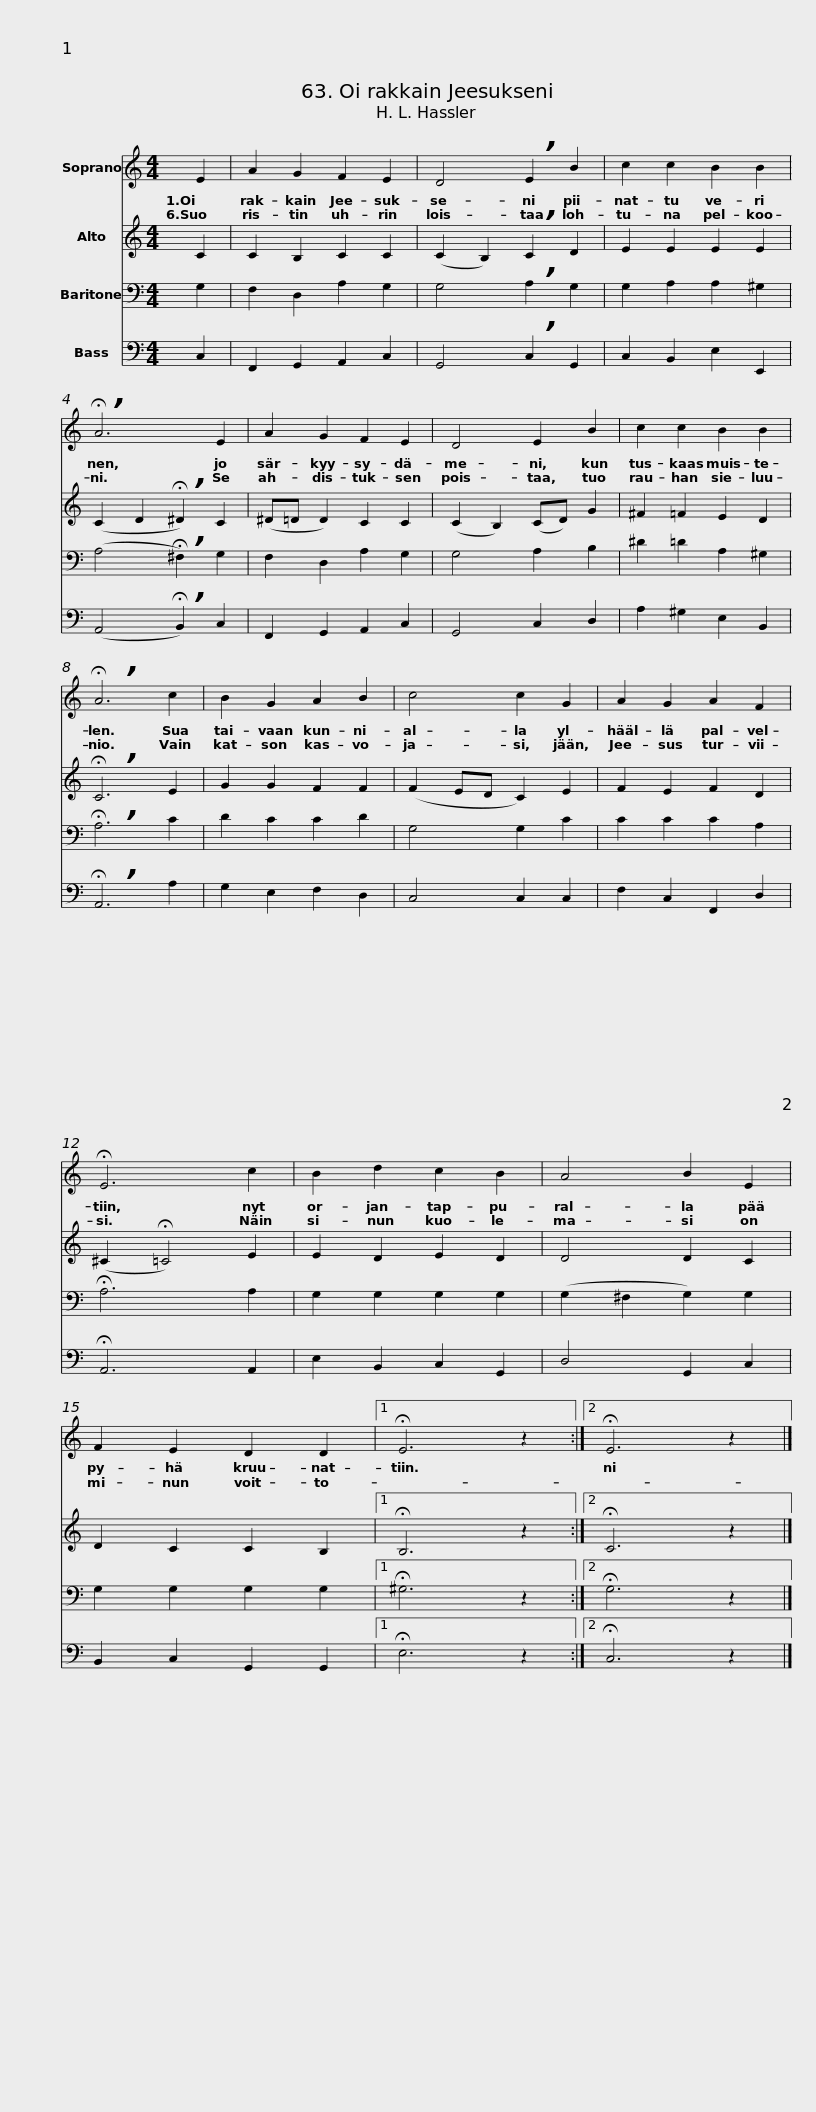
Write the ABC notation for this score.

X:1
%%score 1 2 3 4
L:1/8
M:4/4
I:linebreak $
K:C
V:1 treble
V:2 treble
V:3 bass
V:4 bass
V:1
 E2 | A2 G2 F2 E2 | D4 !breath!E2 B2 | c2 c2 B2 B2 | !breath!!fermata!A6 E2 |$ %5
 A2 G2 F2 E2 | D4 E2 B2 | c2 c2 B2 B2 | !breath!!fermata!A6 c2 | B2 G2 A2 B2 | %10
 c4 c2 G2 |$ A2 G2 A2 F2 | !fermata!E6 c2 | B2 d2 c2 B2 | A4 B2 E2 | %15
 F2 E2 D2 D2 |1 !fermata!E6 z2 :|2 !fermata!E6 z2 |] %18
V:2
 C2 | C2 B,2 C2 C2 | (C2 B,2) !breath!C2 D2 | E2 E2 E2 E2 | (C2 D2 !breath!!fermata!^D2) C2 |$ %5
 (^D=D D2) C2 C2 | (C2 B,2) (CD) G2 | ^F2 =F2 E2 D2 | !breath!!fermata!C6 E2 | G2 G2 F2 F2 | %10
 (F2 ED C2) E2 |$ F2 E2 F2 D2 | (^C2 !fermata!=C4) E2 | E2 D2 E2 D2 | D4 D2 C2 | %15
 D2 C2 C2 B,2 |1 !fermata!B,6 z2 :|2 !fermata!C6 z2 |] %18
V:3
 G,2 | F,2 D,2 A,2 G,2 | G,4 !breath!A,2 G,2 | G,2 A,2 A,2 ^G,2 | (A,4 !breath!!fermata!^F,2) G,2 |$ %5
 F,2 D,2 A,2 G,2 | G,4 A,2 B,2 | ^D2 =D2 A,2 ^G,2 | !breath!!fermata!A,6 C2 | D2 C2 C2 D2 | %10
 G,4 G,2 C2 |$ C2 C2 C2 A,2 | !fermata!A,6 A,2 | G,2 G,2 G,2 G,2 | (G,2 ^F,2 G,2) G,2 | %15
 G,2 G,2 G,2 G,2 |1 !fermata!^G,6 z2 :|2 !fermata!G,6 z2 |] %18
V:4
 C,2 | F,,2 G,,2 A,,2 C,2 | G,,4 !breath!C,2 G,,2 | C,2 B,,2 E,2 E,,2 | (A,,4 !breath!!fermata!B,,2) C,2 |$ %5
 F,,2 G,,2 A,,2 C,2 | G,,4 C,2 D,2 | A,2 ^G,2 E,2 B,,2 | !breath!!fermata!A,,6 A,2 | G,2 E,2 F,2 D,2 | %10
 C,4 C,2 C,2 |$ F,2 C,2 F,,2 D,2 | !fermata!A,,6 A,,2 | E,2 B,,2 C,2 G,,2 | D,4 G,,2 C,2 | %15
 B,,2 C,2 G,,2 G,,2 |1 !fermata!E,6 z2 :|2 !fermata!C,6 z2 |] %18
